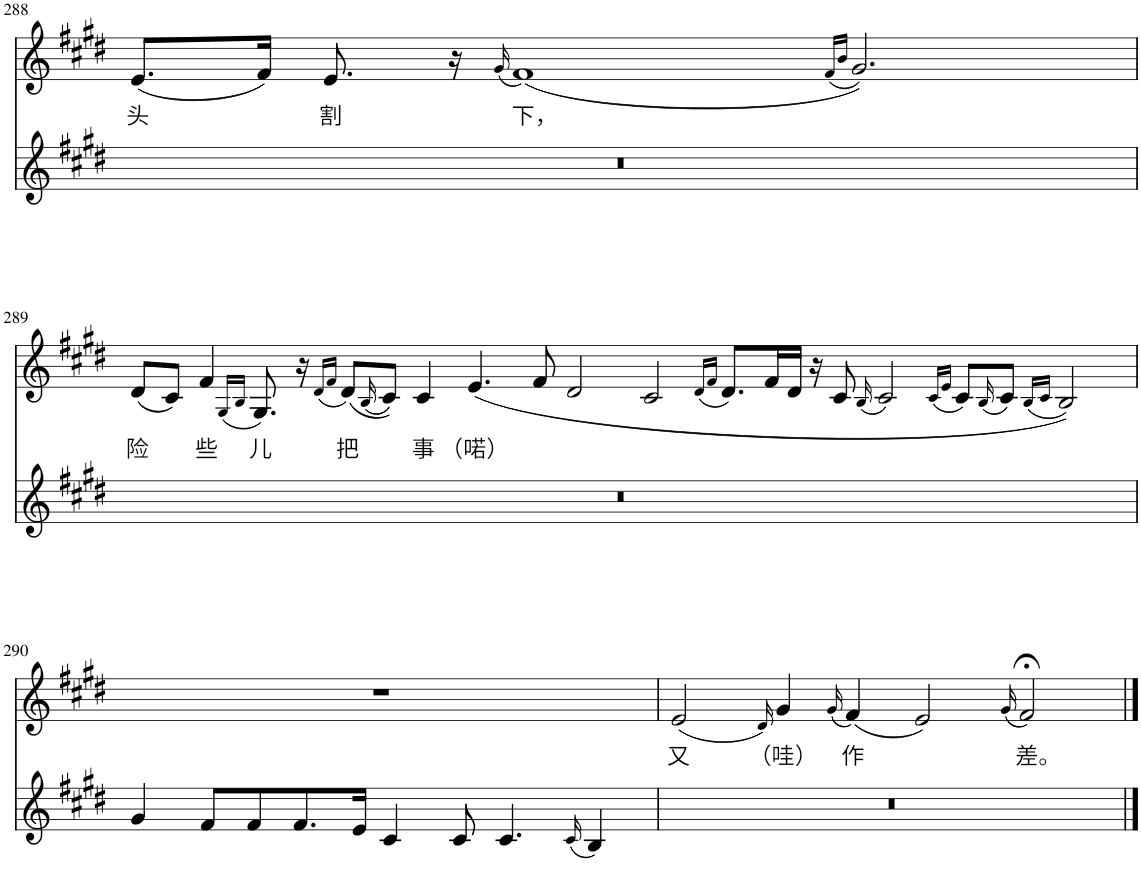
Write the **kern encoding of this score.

**kern	**kern	**text
*part2	*part1	*part1
*staff2	*staff1	*staff1
*I"Piano	*I"Piano	*
*I'Pno	*I'Pno	*
!!LO:PB:g=z
*clefG2	*clefG2	*
*k[f#c#g#d#]	*k[f#c#g#d#]	*
*M2/4	*M2/4	*
=288	=288	=288
!	!	!LO:LY:b
2r	(8.e/L	头
.	16f#/Jk)	.
!	!	!LO:LY:b
.	8.e/	割
.	16r	.
.	(16qg#/	.
!	!	!LO:LY:b
1..ryy	(1f#)	下，
.	(16qf#/LL	.
.	16qb/JJ	.
.	2.g#/))	.
!!LO:LB:g=z
=289	=289	=289
!	!	!LO:LY:b
2r	(8d#/L	险
.	8c#/J)	.
!	!	!LO:LY:b
.	4f#/	些
.	(16qG#/LL	.
.	16qB/JJ	.
!	!	!LO:LY:b
00ryy	8.G#/)	儿
.	16r	.
.	(16qd#/LL	.
.	16qf#/JJ	.
!	!	!LO:LY:b
.	(8d#/L)	把
.	(16qB/	.
.	8c#/J))	.
!	!	!LO:LY:b
.	4c#/	事
!	!	!LO:LY:b
.	(4.e/	（喏）
.	8f#/	.
.	2d#/	.
.	2c#/	.
.	(16qd#/LL	.
.	16qf#/JJ	.
.	8.d#/L)	.
.	16f#/L	.
.	16d#/JJ	.
.	16r	.
.	8c#/	.
.	(16qB/	.
.	2c#/)	.
.	(16qc#/LL	.
.	16qe/JJ	.
.	8c#/L)	.
.	(16qB/	.
.	8c#/J)	.
.	(16qB/LL	.
.	16qc#/JJ	.
.	2B/))	.
!!LO:LB:g=z
=290	=290	=290
4g#/	2r	.
8f#/L	.	.
8f#/	.	.
8.f#/	1ryy	.
16e/Jk	.	.
4c#/	.	.
8c#/	.	.
4.c#/	.	.
(16qc#/	.	.
4B/)	4ryy	.
=291	=291	=291
!	!	!LO:LY:b
2r	(2e/	又
.	16qd#/)	.
!	!	!LO:LY:b
1.ryy	4g#/	（哇）
.	(16qg#/	.
!	!	!LO:LY:b
.	(4f#/)	作
.	2e/)	.
.	(16qg#/	.
!	!	!LO:LY:b
.	2f#;</)	差。
==	==	==
*-	*-	*-
